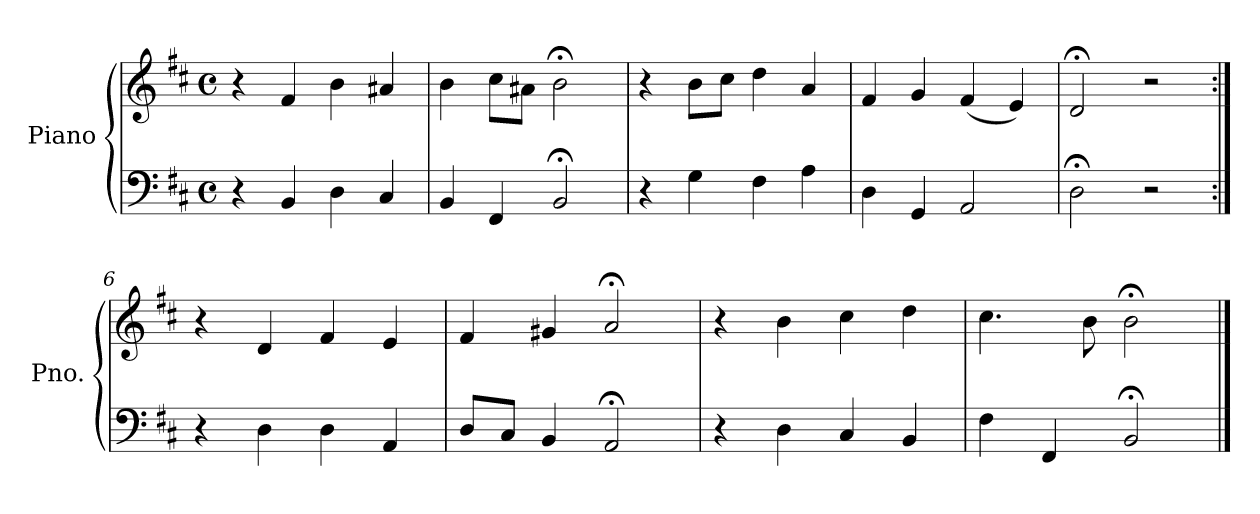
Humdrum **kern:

**kern	**kern
*part1	*part1
*staff2	*staff1
*I"Piano	*
*I'Pno.	*
*clefF4	*clefG2
*k[f#c#]	*k[f#c#]
*M4/4	*M4/4
*met(c)	*met(c)
=1	=1
4r	4r
4BB/	4f#/
4D\	4b\
4C#/	4a#X/
=2	=2
4BB/	4b\
4FF#/	8cc#\L
.	8a#X\J
2BB;</	2b;<\
=3	=3
4r	4r
4G\	8b\L
.	8cc#\J
4F#\	4dd\
4A\	4a/
=4	=4
4D\	4f#/
4GG/	4g/
2AA/	(4f#/
.	4e/)
=5	=5
2D;<\	2d;</
2r	2r
=6:|!	=6:|!
4r	4r
4D\	4d/
4D\	4f#/
4AA/	4e/
=7	=7
8D/L	4f#/
8C#/J	.
4BB/	4g#X/
2AA;</	2a;</
!!LO:LB:g=z
=8	=8
4r	4r
4D\	4b\
4C#/	4cc#\
4BB/	4dd\
=9	=9
4F#\	4.cc#\
4FF#/	.
.	8b\
2BB;</	2b;<\
==	==
*-	*-
